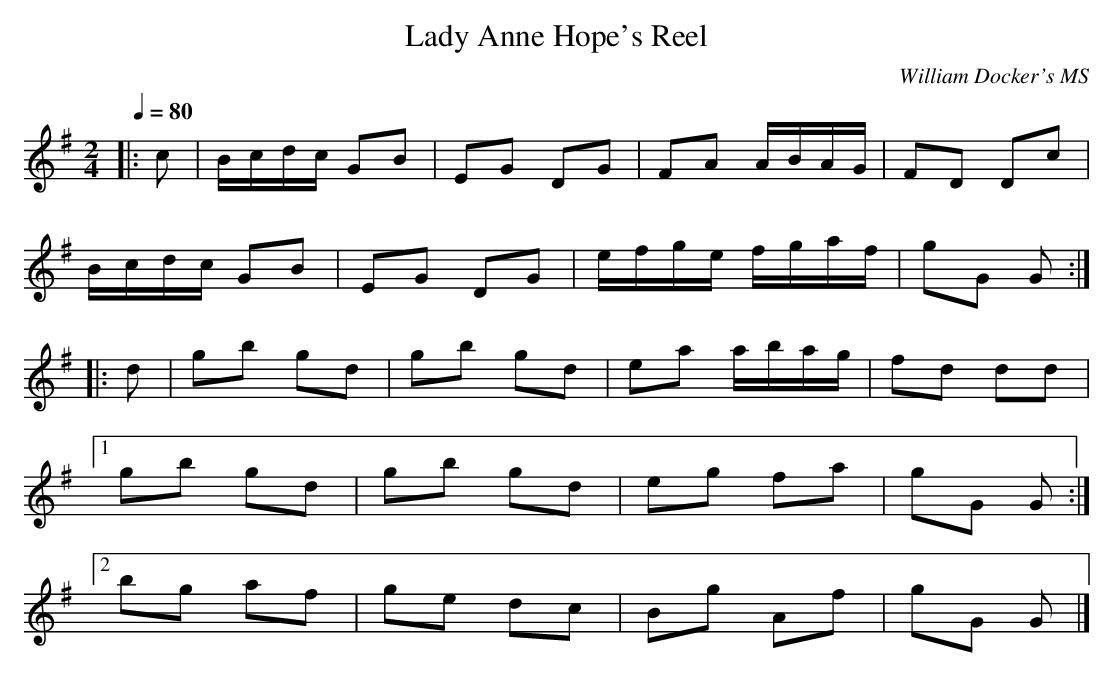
X:1
T:Lady Anne Hope's Reel
C:William Docker's MS
Q:1/4=80
M:2/4
L:1/16
K:G
|:c2|Bcdc G2B2|E2G2 D2G2|F2A2 ABAG|F2D2 D2c2|
Bcdc G2B2|E2G2 D2G2|efge fgaf|g2G2 G2:|
|:d2|g2b2 g2d2|g2b2 g2d2|e2a2 abag|f2d2 d2d2|
[1g2b2 g2d2|g2b2 g2d2|e2g2 f2a2|g2G2 G2:|
[2b2g2 a2f2|g2e2 d2c2|B2g2 A2f2|g2G2 G2|]
